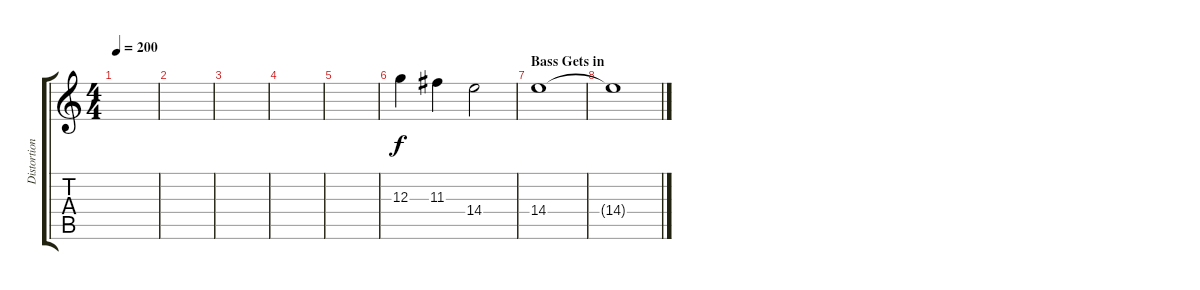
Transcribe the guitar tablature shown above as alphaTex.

\track ("Distortion Yoe" "Distortion") {instrument distortionguitar}
\staff {score tabs}
\tuning (E4 B3 G3 D3 A2 E2) {hide}
\ts (4 4)
\tempo 200
\clef g2
\ks c
|
|
|
|
|
12.3.4{volume 9} 11.3.4 14.4.2 |
\section ("" "Bass Gets in")
14.4.1{volume 3} |
14.4{t}.1
